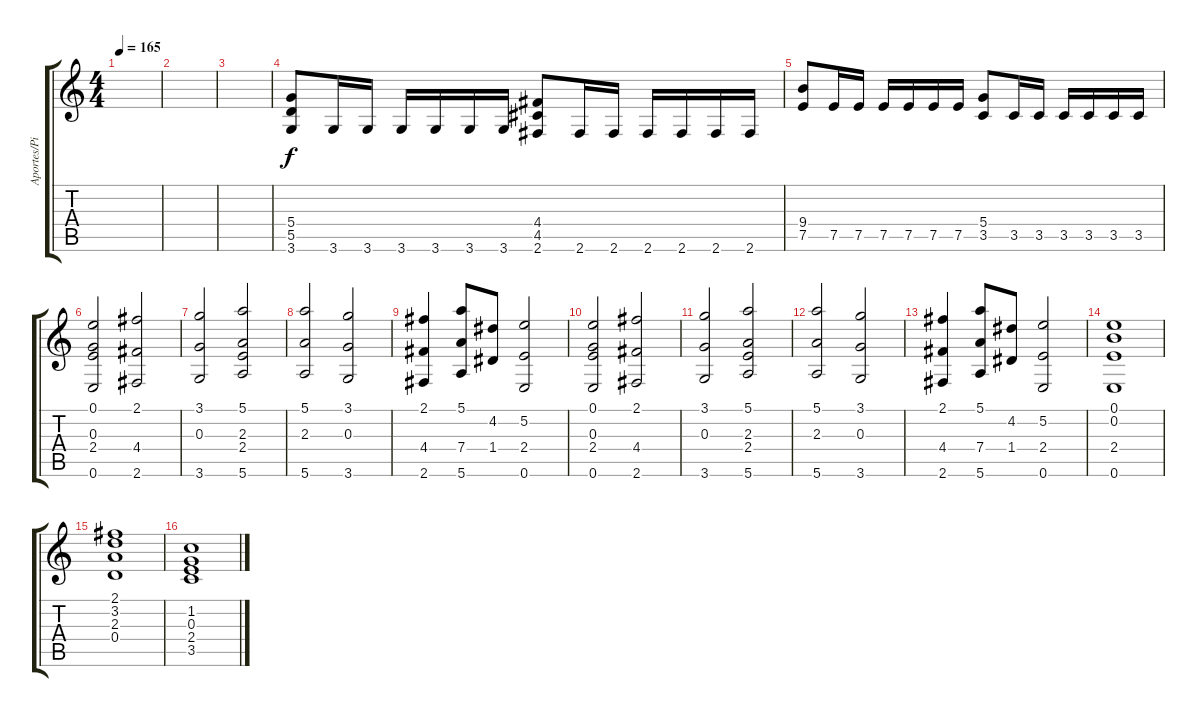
\track ("Aportes/Piano/Tarra" "Aportes/Pi") {instrument distortionguitar}
\staff {score tabs}
\tuning (E4 B3 G3 D3 A2 E2) {hide}
\ts (4 4)
\tempo 165
\clef g2
\ks c
|
|
|
(5.4 5.5 3.6).8{volume 14 instrument distortionguitar} 3.6.16 3.6.16 3.6.16 3.6.16 3.6.16 3.6.16 (4.4 4.5 2.6).8 2.6.16 2.6.16 2.6.16 2.6.16 2.6.16 2.6.16 |
(9.4 7.5).8 7.5.16 7.5.16 7.5.16 7.5.16 7.5.16 7.5.16 (5.4 3.5).8 3.5.16 3.5.16 3.5.16 3.5.16 3.5.16 3.5.16 |
(0.1 0.3 2.4 0.6).2{volume 12 instrument stringensemble1} (2.1 4.4 2.6).2 |
(3.1 0.3 3.6).2 (5.1 2.3 2.4 5.6).2 |
(5.1 2.3 5.6).2 (3.1 0.3 3.6).2 |
(2.1 4.4 2.6).4 (5.1 7.4 5.6).8 (4.2 1.4).8 (5.2 2.4 0.6).2 |
(0.1 0.3 2.4 0.6).2{volume 12 instrument stringensemble1} (2.1 4.4 2.6).2 |
(3.1 0.3 3.6).2 (5.1 2.3 2.4 5.6).2 |
(5.1 2.3 5.6).2 (3.1 0.3 3.6).2 |
(2.1 4.4 2.6).4 (5.1 7.4 5.6).8 (4.2 1.4).8 (5.2 2.4 0.6).2 |
(0.1 0.2 2.4 0.6).1{volume 11 instrument stringensemble1} |
(2.1 3.2 2.3 0.4).1 |
(1.2 0.3 2.4 3.5).1
